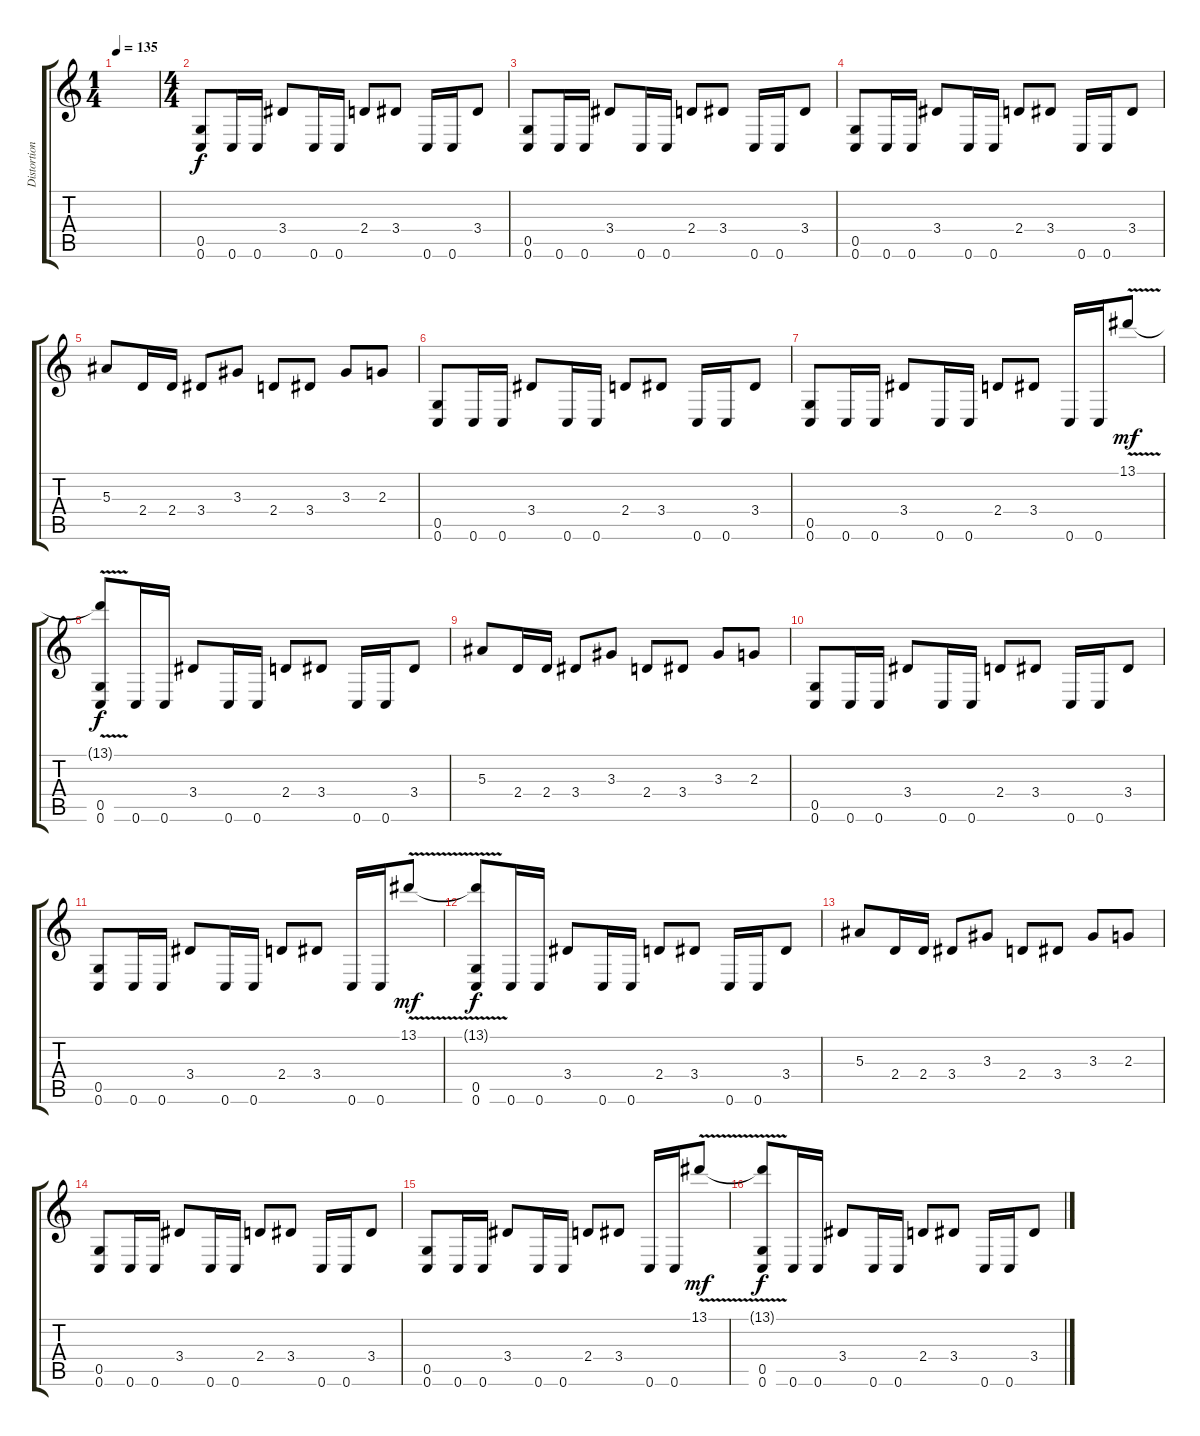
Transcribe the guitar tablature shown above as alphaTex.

\track ("Distortion Guitar 2" "Distortion") {instrument distortionguitar}
\staff {score tabs}
\tuning (D4 A3 F3 C3 G2 C2) {hide}
\ts (1 4)
\tempo 135
\clef g2
\ks c
|
\ts (4 4)
(0.5 0.6).8 0.6.16 0.6.16 3.4.8 0.6.16 0.6.16 2.4.8 3.4.8 0.6.16 0.6.16 3.4.8 |
(0.5 0.6).8 0.6.16 0.6.16 3.4.8 0.6.16 0.6.16 2.4.8 3.4.8 0.6.16 0.6.16 3.4.8 |
(0.5 0.6).8 0.6.16 0.6.16 3.4.8 0.6.16 0.6.16 2.4.8 3.4.8 0.6.16 0.6.16 3.4.8 |
5.3.8 2.4.16 2.4.16 3.4.8 3.3.8 2.4.8 3.4.8 3.3.8 2.3.8 |
(0.5 0.6).8 0.6.16 0.6.16 3.4.8 0.6.16 0.6.16 2.4.8 3.4.8 0.6.16 0.6.16 3.4.8 |
(0.5 0.6).8 0.6.16 0.6.16 3.4.8 0.6.16 0.6.16 2.4.8 3.4.8 0.6.16 0.6.16 13.1{v}.8{dy mf} |
(13.1{t} 0.5 0.6).8{dy f} 0.6.16 0.6.16 3.4.8 0.6.16 0.6.16 2.4.8 3.4.8 0.6.16 0.6.16 3.4.8 |
5.3.8 2.4.16 2.4.16 3.4.8 3.3.8 2.4.8 3.4.8 3.3.8 2.3.8 |
(0.5 0.6).8 0.6.16 0.6.16 3.4.8 0.6.16 0.6.16 2.4.8 3.4.8 0.6.16 0.6.16 3.4.8 |
(0.5 0.6).8 0.6.16 0.6.16 3.4.8 0.6.16 0.6.16 2.4.8 3.4.8 0.6.16 0.6.16 13.1{v}.8{dy mf} |
(13.1{t} 0.5 0.6).8{dy f} 0.6.16 0.6.16 3.4.8 0.6.16 0.6.16 2.4.8 3.4.8 0.6.16 0.6.16 3.4.8 |
5.3.8 2.4.16 2.4.16 3.4.8 3.3.8 2.4.8 3.4.8 3.3.8 2.3.8 |
(0.5 0.6).8 0.6.16 0.6.16 3.4.8 0.6.16 0.6.16 2.4.8 3.4.8 0.6.16 0.6.16 3.4.8 |
(0.5 0.6).8 0.6.16 0.6.16 3.4.8 0.6.16 0.6.16 2.4.8 3.4.8 0.6.16 0.6.16 13.1{v}.8{dy mf} |
(13.1{t} 0.5 0.6).8{dy f} 0.6.16 0.6.16 3.4.8 0.6.16 0.6.16 2.4.8 3.4.8 0.6.16 0.6.16 3.4.8
